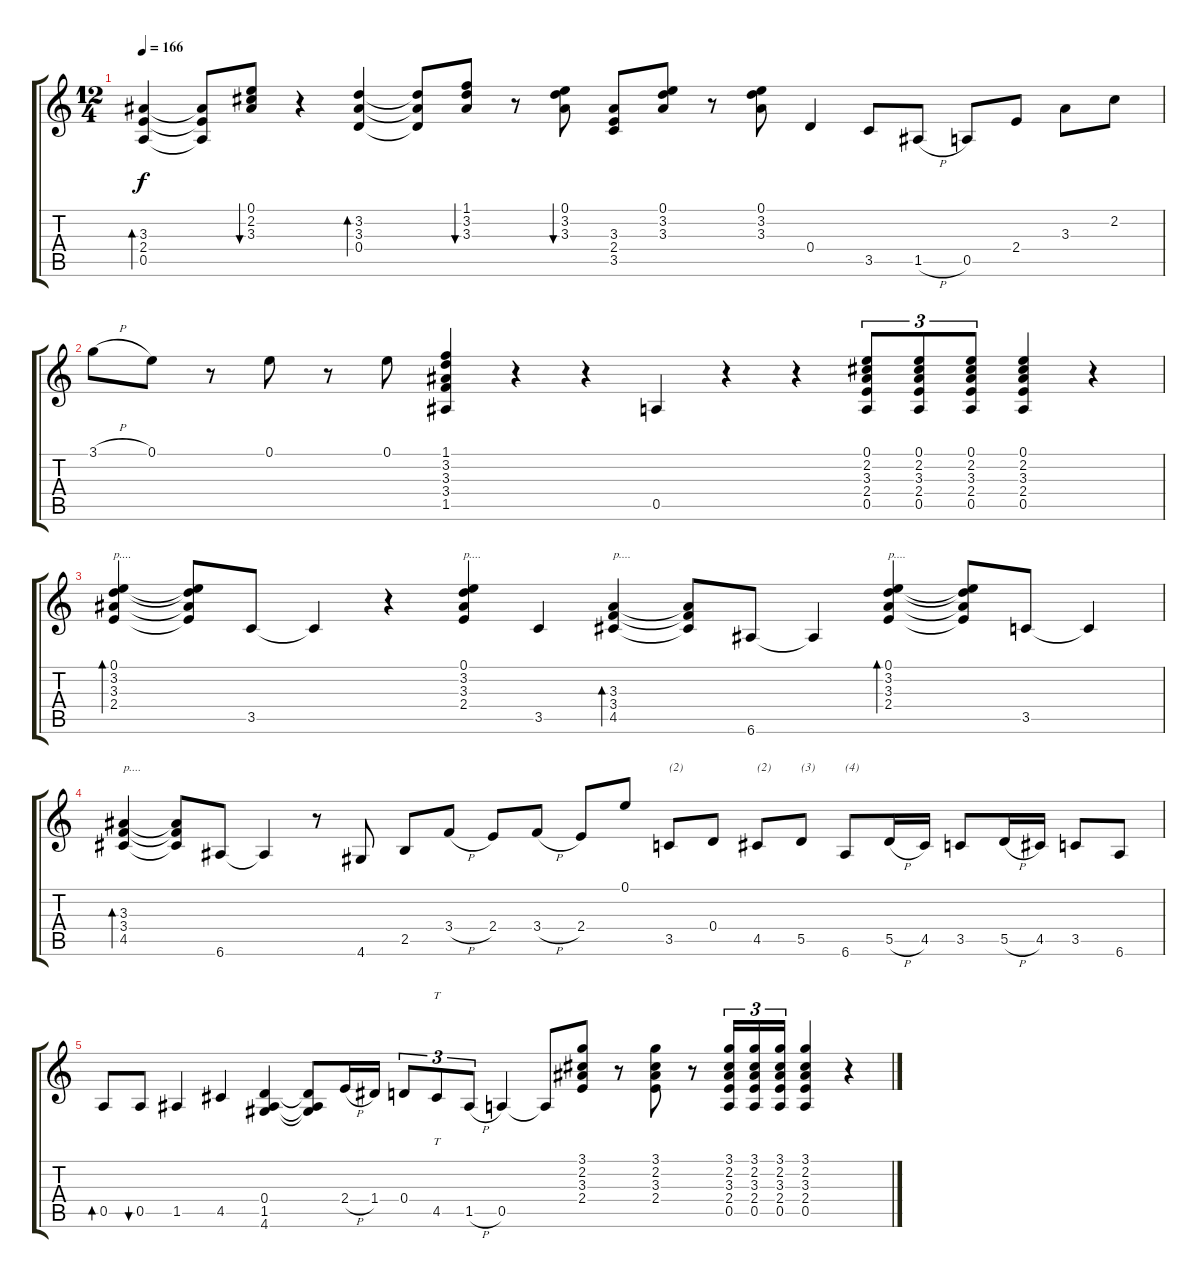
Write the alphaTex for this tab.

\track "" {instrument acousticguitarnylon}
\staff {score tabs}
\tuning (E4 B3 G3 D3 A2 E2) {hide}
\ts (12 4)
\tempo 166
\clef g2
\ks c
(3.3 2.4 0.5).4{bd 60 dy f instrument acousticguitarnylon} (3.3{t} 2.4{t} 0.5{t}).8 (0.1 2.2 3.3).8{bu 60} r.4 (3.2 3.3 0.4).4{bd 60} (3.2{t} 3.3{t} 0.4{t}).8 (1.1 3.2 3.3).8{bu 60} r.8 (0.1 3.2 3.3).8{bu 60} (3.3 2.4 3.5).8 (0.1 3.2 3.3).8 r.8 (0.1 3.2 3.3).8 0.4.4 3.5.8 1.5{h}.8 0.5.8 2.4.8 3.3.8 2.2.8 |
3.1{h}.8 0.1.8 r.8 0.1.8 r.8 0.1.8 (1.1 3.2 3.3 3.4 1.5).4 r.4 r.4 0.5.4 r.4 r.4 (0.1 2.2 3.3 2.4 0.5).8{tu (3 2)} (0.1 2.2 3.3 2.4 0.5).8{tu (3 2)} (0.1 2.2 3.3 2.4 0.5).8{tu (3 2)} (0.1 2.2 3.3 2.4 0.5).4 r.4 |
(0.1 3.2 3.3 2.4).4{bd 60 txt "p...."} (0.1{t} 3.2{t} 3.3{t} 2.4{t}).8 3.5.8 3.5{t}.4 r.4 (0.1 3.2 3.3 2.4).4{txt "p...."} 3.5.4 (3.3 3.4 4.5).4{bd 60 txt "p...."} (3.3{t} 3.4{t} 4.5{t}).8 6.6.8 6.6{t}.4 (0.1 3.2 3.3 2.4).4{bd 60 txt "p...."} (0.1{t} 3.2{t} 3.3{t} 2.4{t}).8 3.5.8 3.5{t}.4 |
(3.3 3.4 4.5).4{bd 60 txt "p...."} (3.3{t} 3.4{t} 4.5{t}).8 6.6.8 6.6{t}.4 r.8 4.6.8 2.5.8 3.4{h}.8 2.4.8 3.4{h}.8 2.4.8 0.1.8 3.5.8{txt "(2)"} 0.4.8 4.5.8{txt "(2)"} 5.5.8{txt "(3)"} 6.6.8{txt "(4)"} 5.5{h}.16 4.5.16 3.5.8 5.5{h}.16 4.5.16 3.5.8 6.6.8 |
0.5.8{bd 60} 0.5.8{bu 60} 1.5.4 4.5.4 (0.4 1.5 4.6).4 (0.4{t} 1.5{t} 4.6{t}).8 2.4{h}.16 1.4.16 0.4.8{tu (3 2)} 4.5.8{tt tu (3 2)} 1.5{h}.8{tu (3 2)} 0.5.4 0.5{t}.8 (3.1 2.2 3.3 2.4).8 r.8 (3.1 2.2 3.3 2.4).8 r.8 (3.1 2.2 3.3 2.4 0.5).16{tu (3 2)} (3.1 2.2 3.3 2.4 0.5).16{tu (3 2)} (3.1 2.2 3.3 2.4 0.5).16{tu (3 2)} (3.1 2.2 3.3 2.4 0.5).4 r.4
